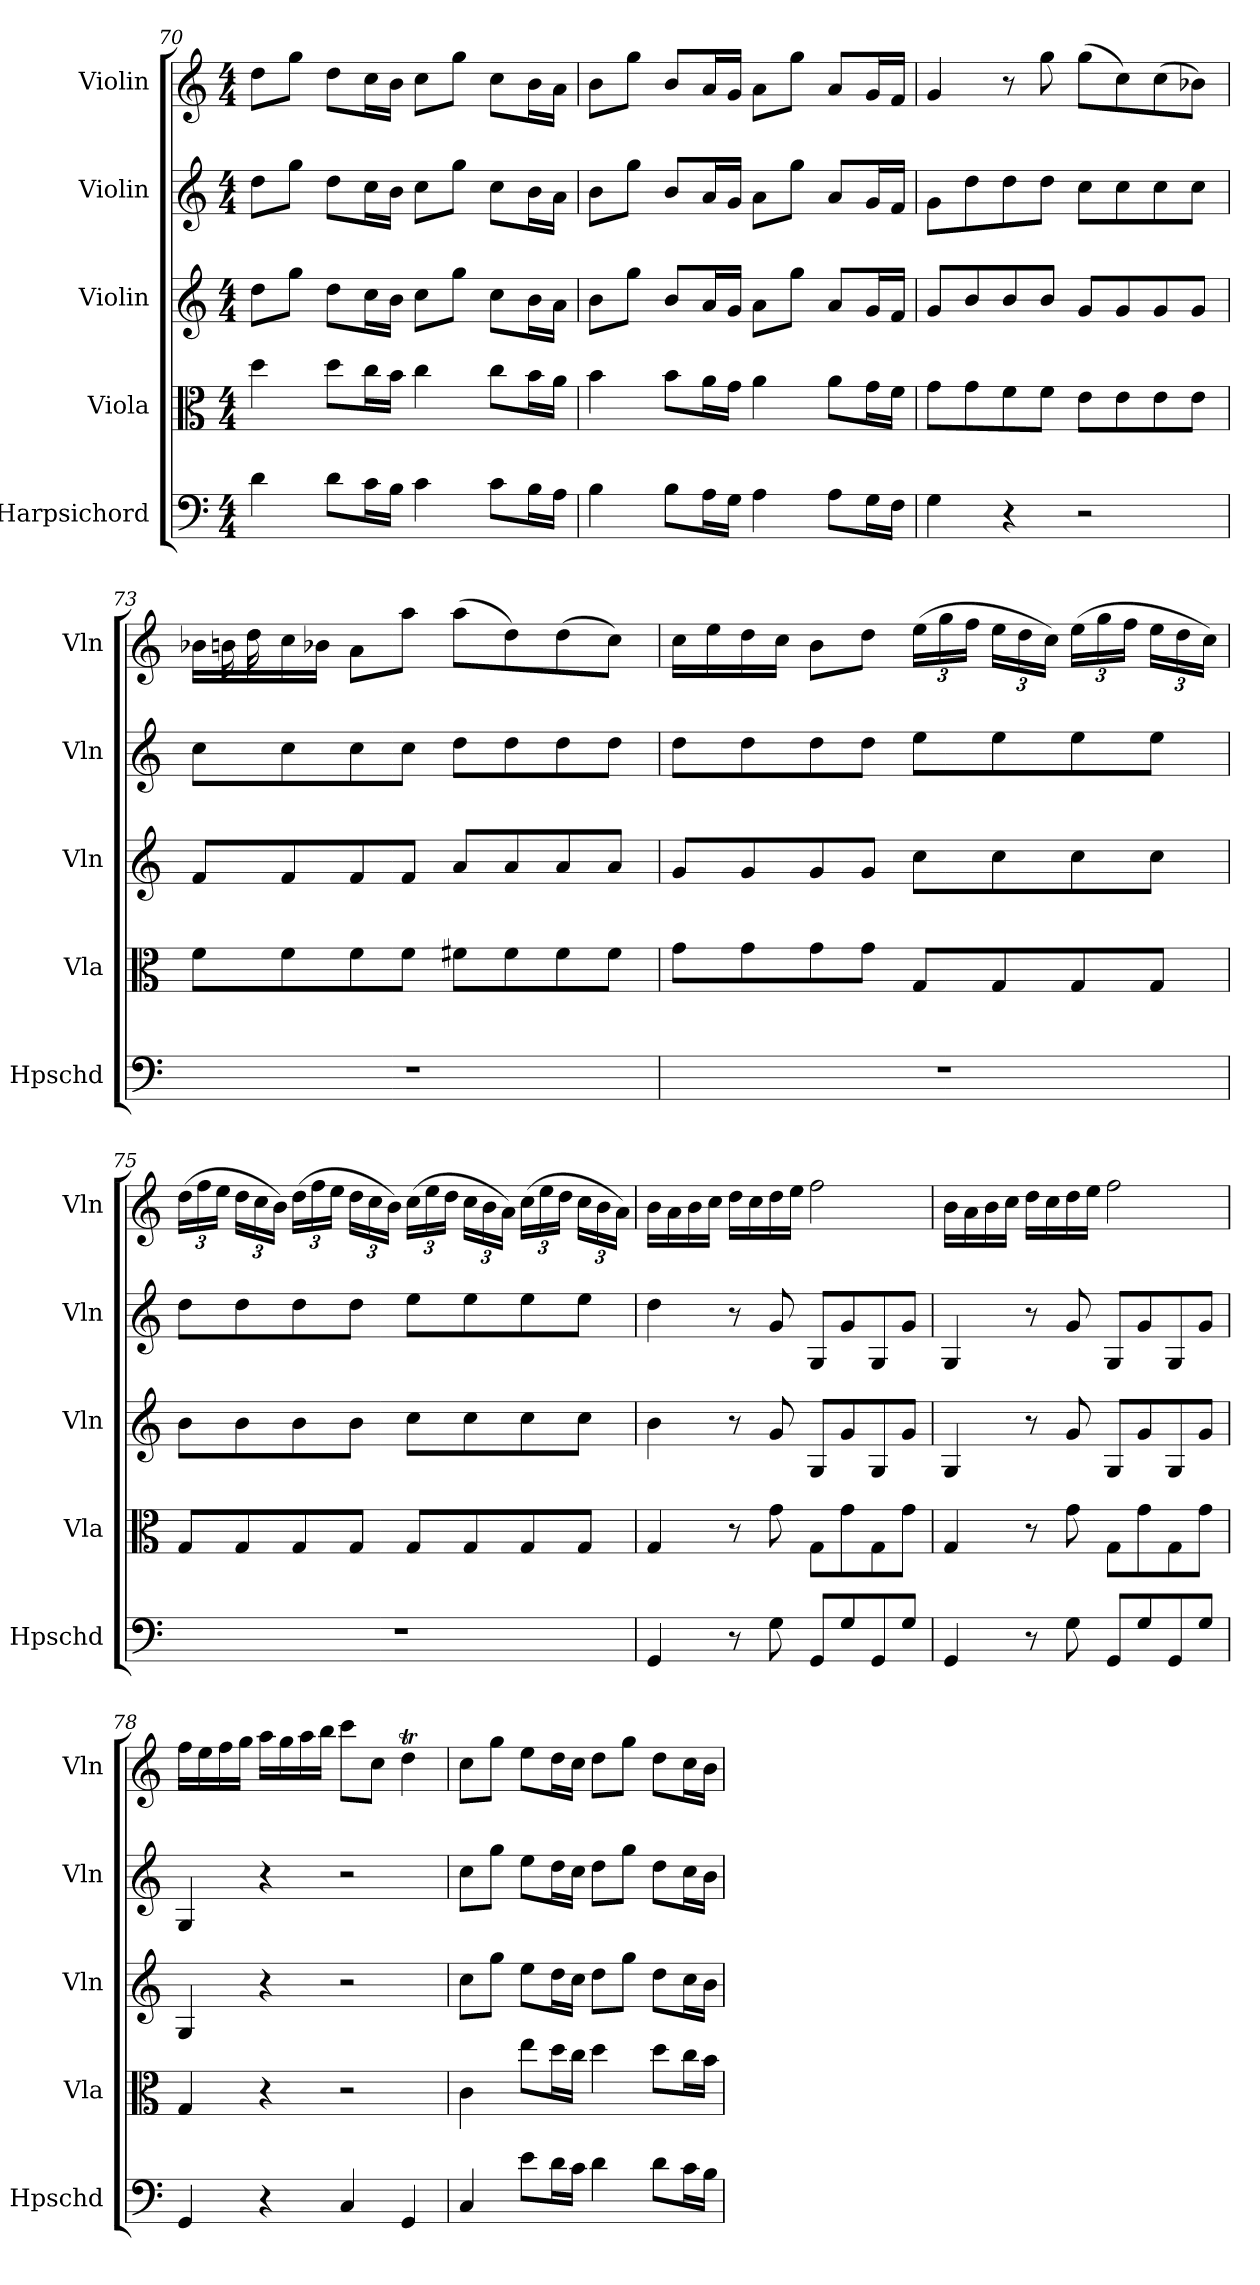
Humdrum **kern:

**kern	**kern	**kern	**kern	**kern
*part5	*part4	*part3	*part2	*part1
*staff5	*staff4	*staff3	*staff2	*staff1
*I"Harpsichord	*I"Viola	*I"Violin	*I"Violin	*I"Violin
*I'Hpschd	*I'Vla	*I'Vln	*I'Vln	*I'Vln
*clefF4	*clefC3	*clefG2	*clefG2	*clefG2
*k[]	*k[]	*k[]	*k[]	*k[]
*C:	*C:	*C:	*C:	*C:
*M4/4	*M4/4	*M4/4	*M4/4	*M4/4
=70	=70	=70	=70	=70
4d\	4dd\	8dd\L	8dd\L	8dd\L
.	.	8gg\J	8gg\J	8gg\J
8d\L	8dd\L	8dd\L	8dd\L	8dd\L
16c\L	16cc\L	16cc\L	16cc\L	16cc\L
16B\JJ	16b\JJ	16b\JJ	16b\JJ	16b\JJ
4c\	4cc\	8cc\L	8cc\L	8cc\L
.	.	8gg\J	8gg\J	8gg\J
8c\L	8cc\L	8cc\L	8cc\L	8cc\L
16B\L	16b\L	16b\L	16b\L	16b\L
16A\JJ	16a\JJ	16a\JJ	16a\JJ	16a\JJ
=71	=71	=71	=71	=71
4B\	4b\	8b\L	8b\L	8b\L
.	.	8gg\J	8gg\J	8gg\J
8B\L	8b\L	8b/L	8b/L	8b/L
16A\L	16a\L	16a/L	16a/L	16a/L
16G\JJ	16g\JJ	16g/JJ	16g/JJ	16g/JJ
4A\	4a\	8a\L	8a\L	8a\L
.	.	8gg\J	8gg\J	8gg\J
8A\L	8a\L	8a/L	8a/L	8a/L
16G\L	16g\L	16g/L	16g/L	16g/L
16F\JJ	16f\JJ	16f/JJ	16f/JJ	16f/JJ
=72	=72	=72	=72	=72
4G\	8g\L	8g/L	8g\L	4g/
.	8g\	8b/	8dd\	.
4r	8f\	8b/	8dd\	8r
.	8f\J	8b/J	8dd\J	8gg\
2r	8e\L	8g/L	8cc\L	(8gg\L
.	8e\	8g/	8cc\	8cc\)
.	8e\	8g/	8cc\	(8cc\
.	8e\J	8g/J	8cc\J	8b-X\J)
=73	=73	=73	=73	=73
*	*	*	*	*^
1r	8f\L	8f/L	8cc\L	16b-X\LL	16bn\
.	.	.	.	16dd\	16dd\
.	8f\	8f/	8cc\	16cc\	2..ryy
.	.	.	.	16b-X\JJ	.
.	8f\	8f/	8cc\	8a\L	.
.	8f\J	8f/J	8cc\J	8aa\J	.
.	8f#X\L	8a/L	8dd\L	(8aa\L	.
.	8f#\	8a/	8dd\	8dd\)	.
.	8f#\	8a/	8dd\	(8dd\	.
.	8f#\J	8a/J	8dd\J	8cc\J)	.
*	*	*	*	*v	*v
=74	=74	=74	=74	=74
1r	8g\L	8g/L	8dd\L	16cc\LL
.	.	.	.	16ee\
.	8g\	8g/	8dd\	16dd\
.	.	.	.	16cc\JJ
.	8g\	8g/	8dd\	8b\L
.	8g\J	8g/J	8dd\J	8dd\J
.	8G/L	8cc\L	8ee\L	(24ee\LL
.	.	.	.	24gg\
.	.	.	.	24ff\JJ
.	8G/	8cc\	8ee\	24ee\LL
.	.	.	.	24dd\
.	.	.	.	24cc\JJ)
.	8G/	8cc\	8ee\	(24ee\LL
.	.	.	.	24gg\
.	.	.	.	24ff\JJ
.	8G/J	8cc\J	8ee\J	24ee\LL
.	.	.	.	24dd\
.	.	.	.	24cc\JJ)
=75	=75	=75	=75	=75
1r	8G/L	8b\L	8dd\L	(24dd\LL
.	.	.	.	24ff\
.	.	.	.	24ee\JJ
.	8G/	8b\	8dd\	24dd\LL
.	.	.	.	24cc\
.	.	.	.	24b\JJ)
.	8G/	8b\	8dd\	(24dd\LL
.	.	.	.	24ff\
.	.	.	.	24ee\JJ
.	8G/J	8b\J	8dd\J	24dd\LL
.	.	.	.	24cc\
.	.	.	.	24b\JJ)
.	8G/L	8cc\L	8ee\L	(24cc\LL
.	.	.	.	24ee\
.	.	.	.	24dd\JJ
.	8G/	8cc\	8ee\	24cc\LL
.	.	.	.	24b\
.	.	.	.	24a\JJ)
.	8G/	8cc\	8ee\	(24cc\LL
.	.	.	.	24ee\
.	.	.	.	24dd\JJ
.	8G/J	8cc\J	8ee\J	24cc\LL
.	.	.	.	24b\
.	.	.	.	24a\JJ)
=76	=76	=76	=76	=76
4GG/	4G/	4b\	4dd\	16b\LL
.	.	.	.	16a\
.	.	.	.	16b\
.	.	.	.	16cc\JJ
8r	8r	8r	8r	16dd\LL
.	.	.	.	16cc\
8G\	8g\	8g/	8g/	16dd\
.	.	.	.	16ee\JJ
8GG/L	8G\L	8G/L	8G/L	2ff\
8G/	8g\	8g/	8g/	.
8GG/	8G\	8G/	8G/	.
8G/J	8g\J	8g/J	8g/J	.
=77	=77	=77	=77	=77
4GG/	4G/	4G/	4G/	16b\LL
.	.	.	.	16a\
.	.	.	.	16b\
.	.	.	.	16cc\JJ
8r	8r	8r	8r	16dd\LL
.	.	.	.	16cc\
8G\	8g\	8g/	8g/	16dd\
.	.	.	.	16ee\JJ
8GG/L	8G\L	8G/L	8G/L	2ff\
8G/	8g\	8g/	8g/	.
8GG/	8G\	8G/	8G/	.
8G/J	8g\J	8g/J	8g/J	.
=78	=78	=78	=78	=78
4GG/	4G/	4G/	4G/	16ff\LL
.	.	.	.	16ee\
.	.	.	.	16ff\
.	.	.	.	16gg\JJ
4r	4r	4r	4r	16aa\LL
.	.	.	.	16gg\
.	.	.	.	16aa\
.	.	.	.	16bb\JJ
4C/	2r	2r	2r	8ccc\L
.	.	.	.	8cc\J
4GG/	.	.	.	4ddT\
=79	=79	=79	=79	=79
4C/	4c\	8cc\L	8cc\L	8cc\L
.	.	8gg\J	8gg\J	8gg\J
8e\L	8ee\L	8ee\L	8ee\L	8ee\L
16d\L	16dd\L	16dd\L	16dd\L	16dd\L
16c\JJ	16cc\JJ	16cc\JJ	16cc\JJ	16cc\JJ
4d\	4dd\	8dd\L	8dd\L	8dd\L
.	.	8gg\J	8gg\J	8gg\J
8d\L	8dd\L	8dd\L	8dd\L	8dd\L
16c\L	16cc\L	16cc\L	16cc\L	16cc\L
16B\JJ	16b\JJ	16b\JJ	16b\JJ	16b\JJ
=	=	=	=	=
*-	*-	*-	*-	*-
